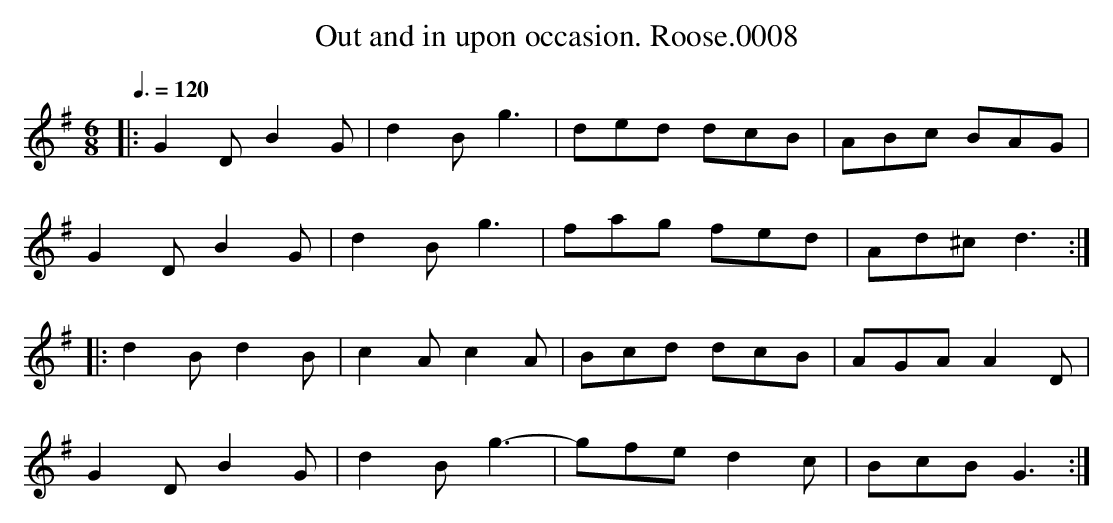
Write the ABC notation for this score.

X:1
T:Out and in upon occasion. Roose.0008
M:6/8
L:1/8
Q:3/8=120
K:G
|: G2D B2G | d2B g3 | ded dcB | ABc BAG |
G2D B2G | d2B g3 | fag fed | Ad^c d3 :|
|: d2B d2B | c2A c2A | Bcd dcB | AGA A2D |
G2D B2G | d2B g3- | gfe d2c | BcB G3 :|
